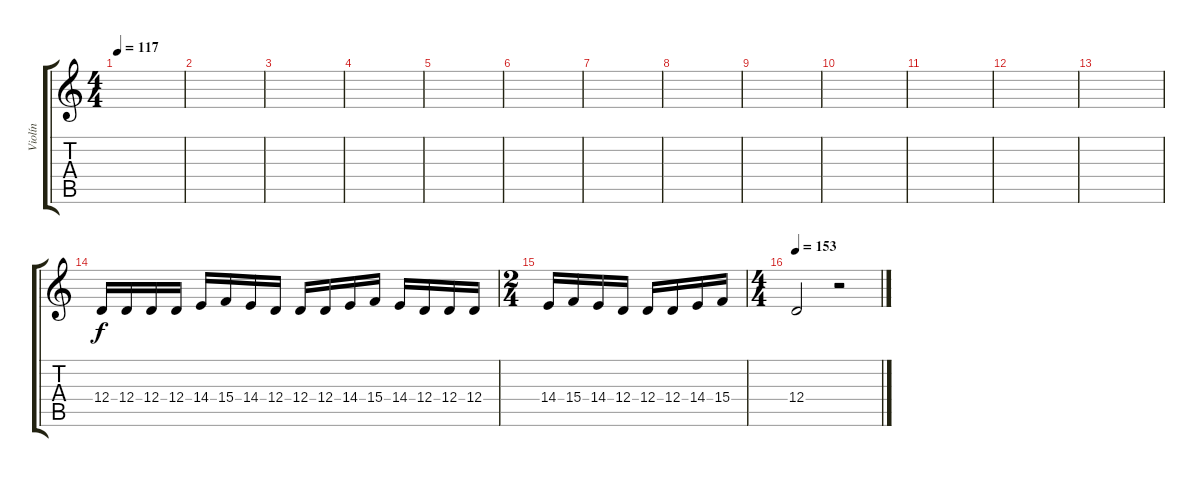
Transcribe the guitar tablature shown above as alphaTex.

\track ("Violín" "Violín") {instrument violin}
\staff {score tabs}
\tuning (E4 B3 G3 D3 A2 E2) {hide}
\ts (4 4)
\tempo 117
\clef g2
\ks c
|
|
|
|
|
|
|
|
|
|
|
|
|
12.4.16 12.4.16 12.4.16 12.4.16 14.4.16 15.4.16 14.4.16 12.4.16 12.4.16 12.4.16 14.4.16 15.4.16 14.4.16 12.4.16 12.4.16 12.4.16 |
\ts (2 4)
14.4.16 15.4.16 14.4.16 12.4.16 12.4.16 12.4.16 14.4.16 15.4.16 |
\ts (4 4)
\tempo 153
12.4.2 r.2
